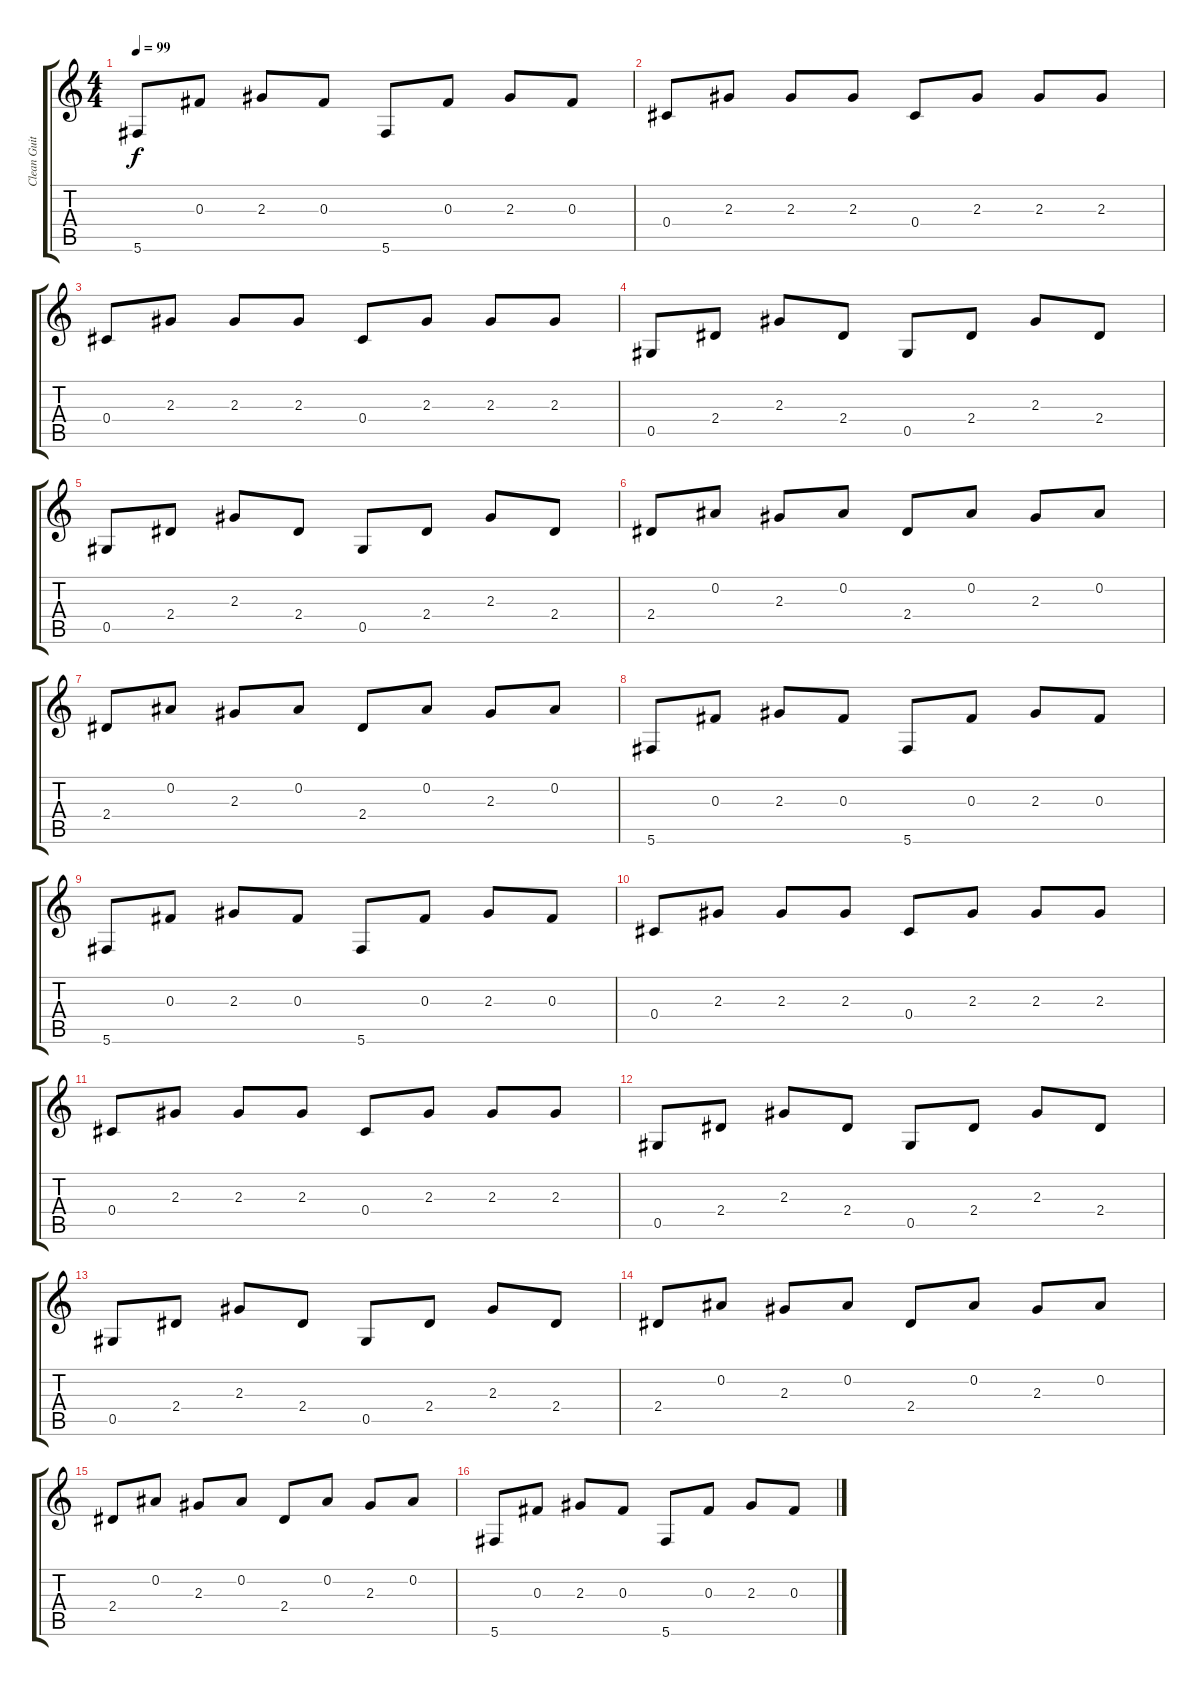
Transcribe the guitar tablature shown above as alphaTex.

\track ("Clean Guitar" "Clean Guit") {instrument electricguitarclean}
\staff {score tabs}
\tuning (Eb4 Bb3 Gb3 Db3 Ab2 Db2) {hide}
\ts (4 4)
\tempo 99
\clef g2
\ks c
5.6.8{dy f} 0.3.8 2.3.8 0.3.8 5.6.8 0.3.8 2.3.8 0.3.8 |
0.4.8 2.3.8 2.3.8 2.3.8 0.4.8 2.3.8 2.3.8 2.3.8 |
0.4.8 2.3.8 2.3.8 2.3.8 0.4.8 2.3.8 2.3.8 2.3.8 |
0.5.8 2.4.8 2.3.8 2.4.8 0.5.8 2.4.8 2.3.8 2.4.8 |
0.5.8 2.4.8 2.3.8 2.4.8 0.5.8 2.4.8 2.3.8 2.4.8 |
2.4.8 0.2.8 2.3.8 0.2.8 2.4.8 0.2.8 2.3.8 0.2.8 |
2.4.8 0.2.8 2.3.8 0.2.8 2.4.8 0.2.8 2.3.8 0.2.8 |
5.6.8 0.3.8 2.3.8 0.3.8 5.6.8 0.3.8 2.3.8 0.3.8 |
5.6.8 0.3.8 2.3.8 0.3.8 5.6.8 0.3.8 2.3.8 0.3.8 |
0.4.8 2.3.8 2.3.8 2.3.8 0.4.8 2.3.8 2.3.8 2.3.8 |
0.4.8 2.3.8 2.3.8 2.3.8 0.4.8 2.3.8 2.3.8 2.3.8 |
0.5.8 2.4.8 2.3.8 2.4.8 0.5.8 2.4.8 2.3.8 2.4.8 |
0.5.8 2.4.8 2.3.8 2.4.8 0.5.8 2.4.8 2.3.8 2.4.8 |
2.4.8 0.2.8 2.3.8 0.2.8 2.4.8 0.2.8 2.3.8 0.2.8 |
2.4.8 0.2.8 2.3.8 0.2.8 2.4.8 0.2.8 2.3.8 0.2.8 |
5.6.8 0.3.8 2.3.8 0.3.8 5.6.8 0.3.8 2.3.8 0.3.8
